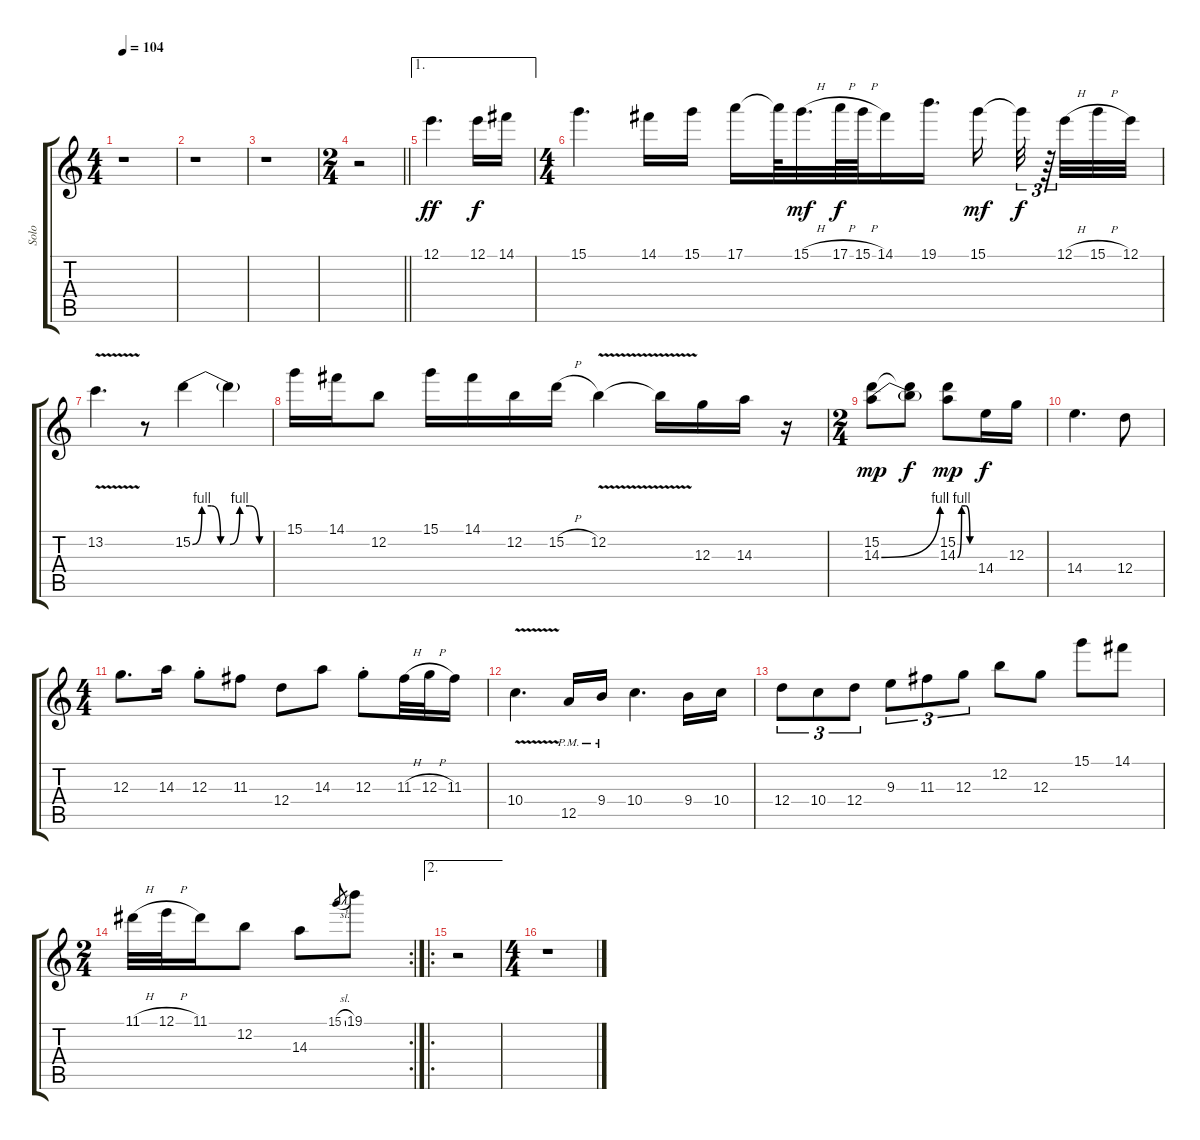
\track ("Solo" "Solo") {instrument distortionguitar}
\staff {score tabs}
\tuning (E4 B3 G3 D3 A2 E2) {hide}
\ts (4 4)
\tempo 104
\clef g2
\ks c
r.1{dy ff} |
r.1 |
r.1 |
\ts (2 4)
\barLineRight lightlight
r.2{volume 15} |
\ae 1
12.1.4{d} 12.1.16{dy f} 14.1.16 |
\ts (4 4)
15.1.4{d} 14.1.16 15.1.16 17.1.16 17.1{t}.64 15.1{h}.32{d dy mf} 17.1{h}.64{dy f} 15.1{h}.64 14.1.16 19.1.16{d} 15.1.16{dy mf} 15.1{t}.32{tu (3 2) dy f} r.64{tu (3 2)} 12.1{h}.32 15.1{h}.32 12.1.32 |
13.2{v}.4{d} r.8 15.2{be (custom 0 0 15 4 30 4 45 0 60 0)}.4 15.2{be (custom 0 0 15 4 30 4 45 0 60 0) t}.4 |
15.1.16 14.1.16 12.2.8 15.1.16 14.1.16 12.2.16 15.2{h}.16 12.2{v}.4 12.2{t}.16 12.3.16 14.3.16 r.16 |
\ts (2 4)
(15.2 14.3{be (bend 0 0 60 4)}).8{dy mp} (15.2{t} 14.3{t}).8{dy f} (15.2 14.3{be (custom 0 0 15 4 30 4 45 0 60 0)}).8{dy mp} 14.4.16{dy f} 12.3.16 |
14.4.4{d} 12.4.8 |
\ts (4 4)
12.3.8{d} 14.3.16 12.3{st}.8 11.3.8 12.4.8 14.3.8 12.3{st}.8 11.3{h}.32 12.3{h}.32 11.3.16 |
10.4{v}.4{d} 12.5{pm}.16 9.4{pm}.16 10.4.4{d} 9.4.16 10.4.16 |
12.4.8{tu (3 2)} 10.4.8{tu (3 2)} 12.4.8{tu (3 2)} 9.3.8{tu (3 2)} 11.3.8{tu (3 2)} 12.3.8{tu (3 2)} 12.2.8 12.3.8 15.1.8 14.1.8 |
\rc 2
\ts (2 4)
11.1{h}.32 12.1{h}.32 11.1.16 12.2.8 14.3.8 15.1{sl}.8{gr} 19.1.8 |
\ae 2
\ro
r.2 |
\ts (4 4)
r.1
